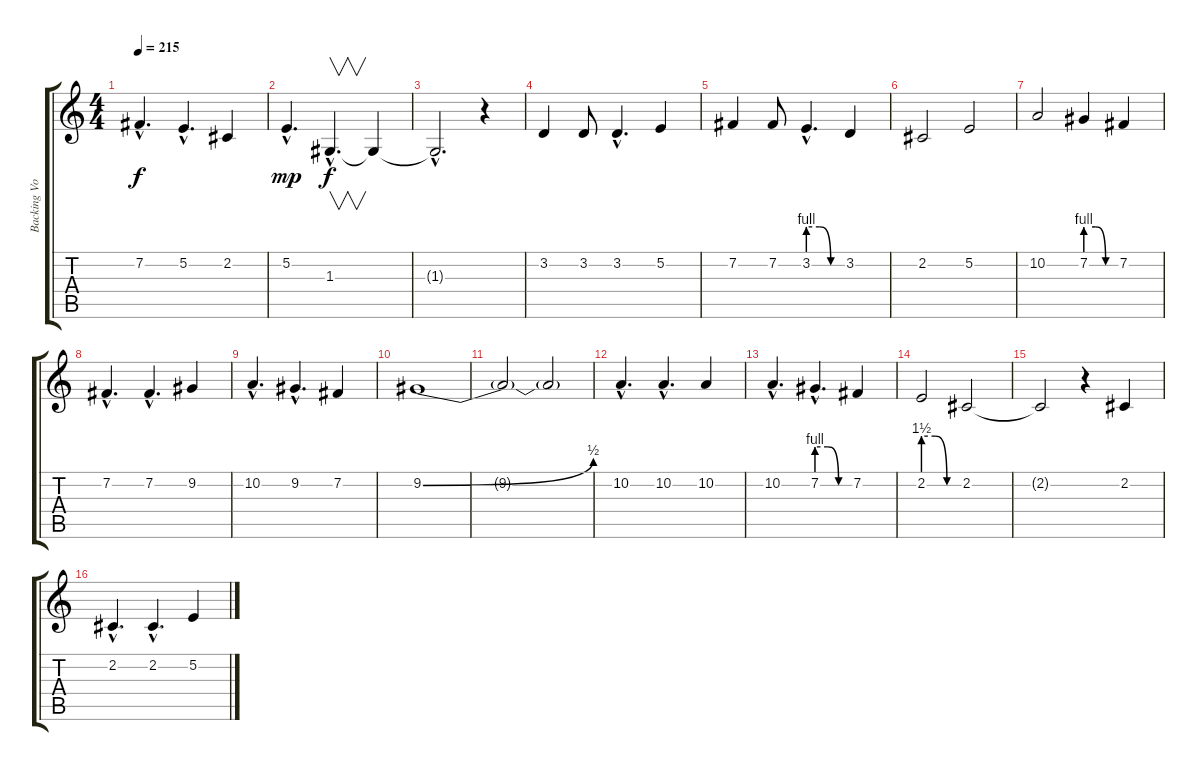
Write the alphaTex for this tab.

\track ("Backing Vocals" "Backing Vo") {instrument lead2sawtooth}
\staff {score tabs}
\tuning (E4 B3 G3 D3 A2 E2) {hide}
\ts (4 4)
\tempo 215
\clef g2
\ks c
7.2{hac}.4{d dy f} 5.2{hac}.4{d} 2.2.4 |
5.2{hac}.4{d dy mp} 1.3{hac}.4{v d dy f} 1.3{t}.4 |
1.3{hac t}.2{d} r.4 |
3.2.4 3.2.8 3.2{hac}.4{d} 5.2.4 |
7.2.4 7.2.8 3.2{be (custom 0 4 20 4 40 0 60 0) hac}.4{d} 3.2.4 |
2.2.2 5.2.2 |
10.2.2 7.2{be (custom 0 4 20 4 40 0 60 0)}.4 7.2.4 |
7.2{hac}.4{d} 7.2{hac}.4{d} 9.2.4 |
10.2{hac}.4{d} 9.2{hac}.4{d} 7.2.4 |
9.2{be (bend 0 0 60 2)}.1 |
9.2{t}.2 9.2{t}.2 |
10.2{hac}.4{d} 10.2{hac}.4{d} 10.2.4 |
10.2{hac}.4{d} 7.2{be (custom 0 4 20 4 40 0 60 0) hac}.4{d} 7.2.4 |
2.2{be (custom 0 6 20 6 40 0 60 0)}.2 2.2.2 |
2.2{t}.2 r.4 2.2.4 |
2.2{hac}.4{d} 2.2{hac}.4{d} 5.2.4
